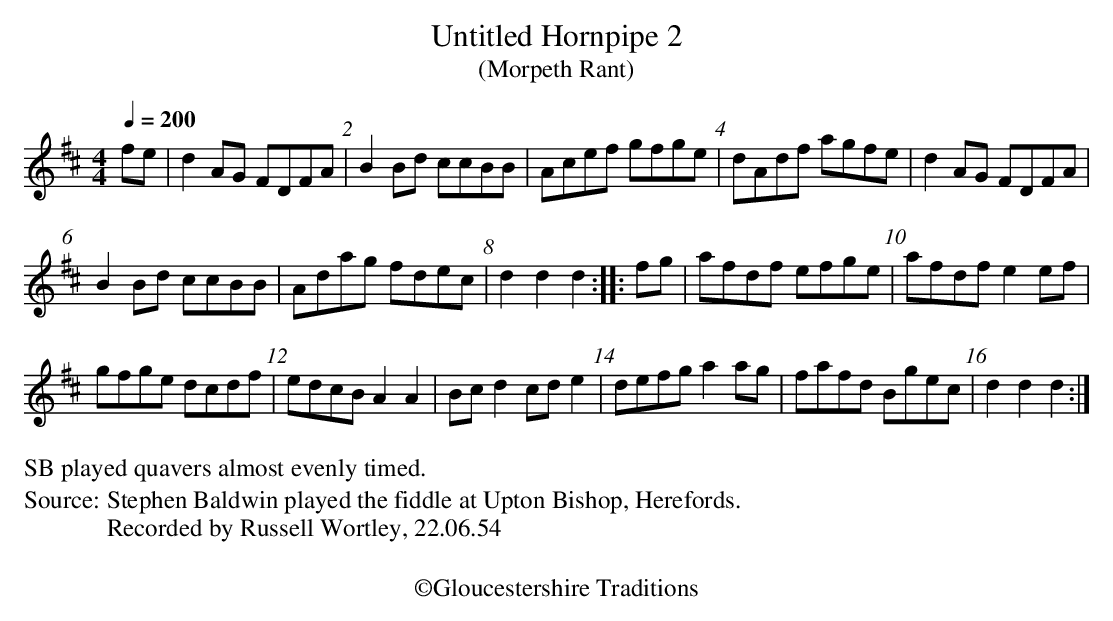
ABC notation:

X:1
T:Untitled Hornpipe 2
T:(Morpeth Rant)
Q:1/4=200
M:4/4
K:D
fe | d2 AG FDFA | B2 Bd ccBB | Acef gfge | dAdf agfe | d2 AG FDFA |
B2 Bd ccBB | Adag fdec | d2 d2 d2 :: fg | afdf efge | afdf e2 ef |
gfge dcdf | edcB A2 A2 | Bc d2 cd e2 | defg a2 ag | fafd Bgec | d2 d2 d2 :|
